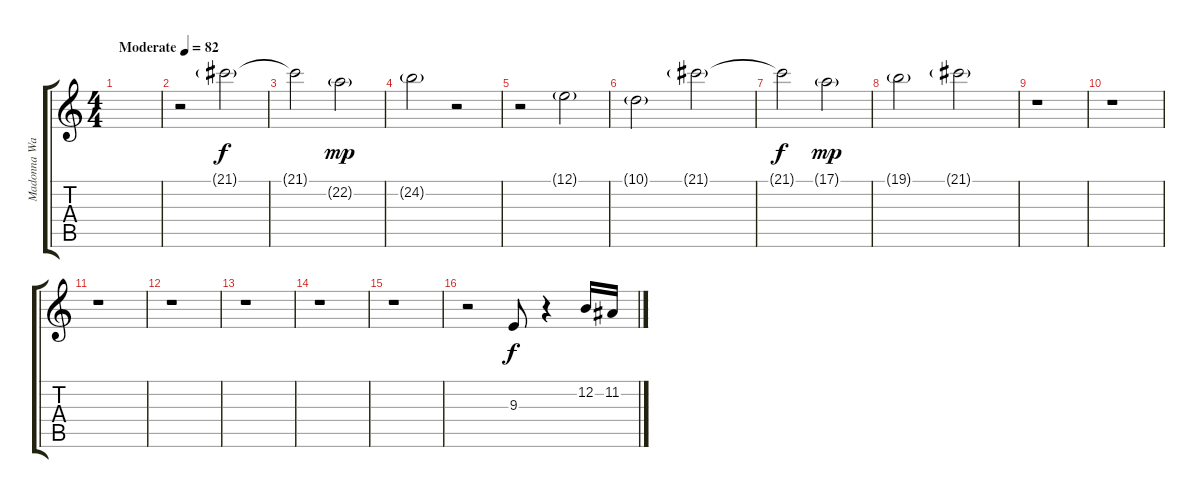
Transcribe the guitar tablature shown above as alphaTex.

\track ("Madonna Wayne Gacy" "Madonna Wa") {instrument fx5brightness}
\staff {score tabs}
\tuning (E4 B3 G3 D3 A2 E2) {hide}
\ts (4 4)
\tempo (82 "Moderate")
\clef g2
\ks c
|
r.2 21.1{g}.2 |
21.1{t}.2{dy f} 22.2{g}.2{dy mp} |
24.2{g}.2 r.2 |
r.2 12.1{g}.2 |
10.1{g}.2 21.1{g}.2 |
21.1{t}.2{dy f} 17.1{g}.2{dy mp} |
19.1{g}.2 21.1{g}.2 |
r.1 |
r.1 |
r.1 |
r.1 |
r.1 |
r.1 |
r.1 |
r.2{instrument fx7echoes} 9.3.8{dy f} r.4 12.2.16 11.2.16
